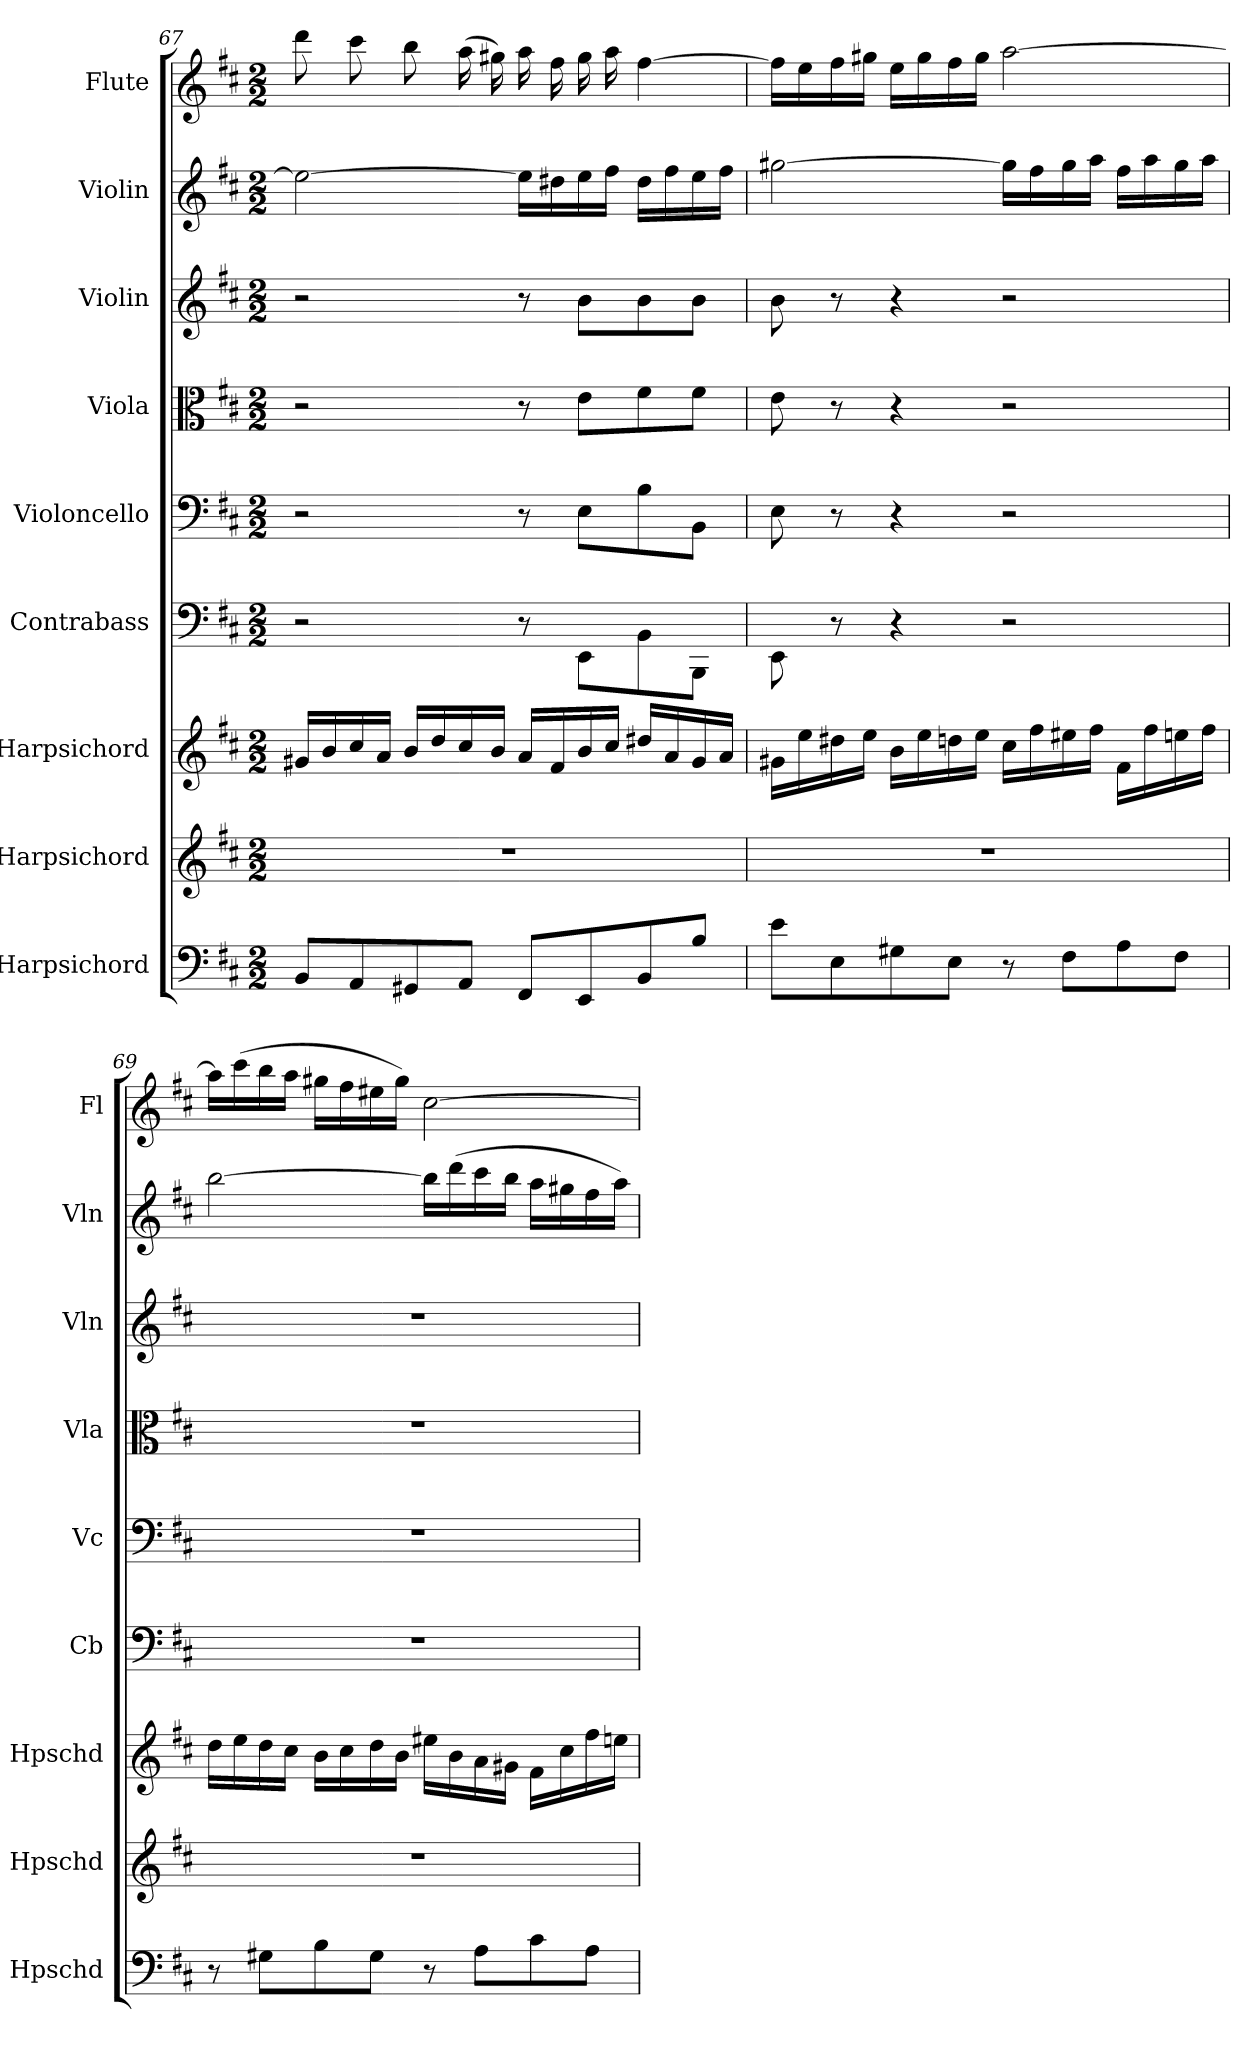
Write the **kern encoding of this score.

**kern	**kern	**kern	**kern	**kern	**kern	**kern	**kern	**kern
*part9	*part8	*part7	*part6	*part5	*part4	*part3	*part2	*part1
*staff9	*staff8	*staff7	*staff6	*staff5	*staff4	*staff3	*staff2	*staff1
*I"Harpsichord	*I"Harpsichord	*I"Harpsichord	*I"Contrabass	*I"Violoncello	*I"Viola	*I"Violin	*I"Violin	*I"Flute
*I'Hpschd	*I'Hpschd	*I'Hpschd	*I'Cb	*I'Vc	*I'Vla	*I'Vln	*I'Vln	*I'Fl
*clefF4	*clefG2	*clefG2	*clefF4	*clefF4	*clefC3	*clefG2	*clefG2	*clefG2
*k[f#c#]	*k[f#c#]	*k[f#c#]	*k[f#c#]	*k[f#c#]	*k[f#c#]	*k[f#c#]	*k[f#c#]	*k[f#c#]
*D:	*D:	*D:	*D:	*D:	*D:	*D:	*D:	*D:
*M2/2	*M2/2	*M2/2	*M2/2	*M2/2	*M2/2	*M2/2	*M2/2	*M2/2
=67	=67	=67	=67	=67	=67	=67	=67	=67
8BB/L	1r	16g#X/LL	2r	2r	2r	2r	2ee\_	8ddd\
.	.	16b/	.	.	.	.	.	.
8AA/	.	16cc#/	.	.	.	.	.	8ccc#\
.	.	16a/JJ	.	.	.	.	.	.
8GG#X/	.	16b/LL	.	.	.	.	.	8bb\
.	.	16dd/	.	.	.	.	.	.
8AA/J	.	16cc#/	.	.	.	.	.	(16aa\
.	.	16b/JJ	.	.	.	.	.	16gg#X\)
8FF#/L	.	16a/LL	8r	8r	8r	8r	16ee\LL]	16aa\
.	.	16f#/	.	.	.	.	16dd#X\	16ff#\
8EE/	.	16b/	8EE\L	8E\L	8e\L	8b\L	16ee\	16gg#\
.	.	16cc#/JJ	.	.	.	.	16ff#\JJ	16aa\
8BB/	.	16dd#X/LL	8BB\	8B\	8f#\	8b\	16dd#\LL	[4ff#\
.	.	16a/	.	.	.	.	16ff#\	.
8B/J	.	16g#/	8BBB\J	8BB\J	8f#\J	8b\J	16ee\	.
.	.	16a/JJ	.	.	.	.	16ff#\JJ	.
=68	=68	=68	=68	=68	=68	=68	=68	=68
8e\L	1r	16g#X\LL	8EE\	8E\	8e\	8b\	[2gg#X\	16ff#\LL]
.	.	16ee\	.	.	.	.	.	16ee\
8E\	.	16dd#X\	8r	8r	8r	8r	.	16ff#\
.	.	16ee\JJ	.	.	.	.	.	16gg#X\JJ
8G#X\	.	16b\LL	4r	4r	4r	4r	.	16ee\LL
.	.	16ee\	.	.	.	.	.	16gg#\
8E\J	.	16ddn\	.	.	.	.	.	16ff#\
.	.	16ee\JJ	.	.	.	.	.	16gg#\JJ
8r	.	16cc#\LL	2r	2r	2r	2r	16gg#\LL]	[2aa\
.	.	16ff#\	.	.	.	.	16ff#\	.
8F#\L	.	16ee#X\	.	.	.	.	16gg#\	.
.	.	16ff#\JJ	.	.	.	.	16aa\JJ	.
8A\	.	16f#\LL	.	.	.	.	16ff#\LL	.
.	.	16ff#\	.	.	.	.	16aa\	.
8F#\J	.	16een\	.	.	.	.	16gg#\	.
.	.	16ff#\JJ	.	.	.	.	16aa\JJ	.
=69	=69	=69	=69	=69	=69	=69	=69	=69
8r	1r	16dd\LL	1r	1r	1r	1r	[2bb\	16aa\LL]
.	.	16ee\	.	.	.	.	.	(16ccc#\
8G#X\L	.	16dd\	.	.	.	.	.	16bb\
.	.	16cc#\JJ	.	.	.	.	.	16aa\JJ
8B\	.	16b\LL	.	.	.	.	.	16gg#X\LL
.	.	16cc#\	.	.	.	.	.	16ff#\
8G#\J	.	16dd\	.	.	.	.	.	16ee#X\
.	.	16b\JJ	.	.	.	.	.	16gg#\JJ)
8r	.	16ee#X\LL	.	.	.	.	16bb\LL]	[2cc#\
.	.	16b\	.	.	.	.	(16ddd\	.
8A\L	.	16a\	.	.	.	.	16ccc#\	.
.	.	16g#X\JJ	.	.	.	.	16bb\JJ	.
8c#\	.	16f#\LL	.	.	.	.	16aa\LL	.
.	.	16cc#\	.	.	.	.	16gg#X\	.
8A\J	.	16ff#\	.	.	.	.	16ff#\	.
.	.	16een\JJ	.	.	.	.	16aa\JJ)	.
=	=	=	=	=	=	=	=	=
*-	*-	*-	*-	*-	*-	*-	*-	*-
